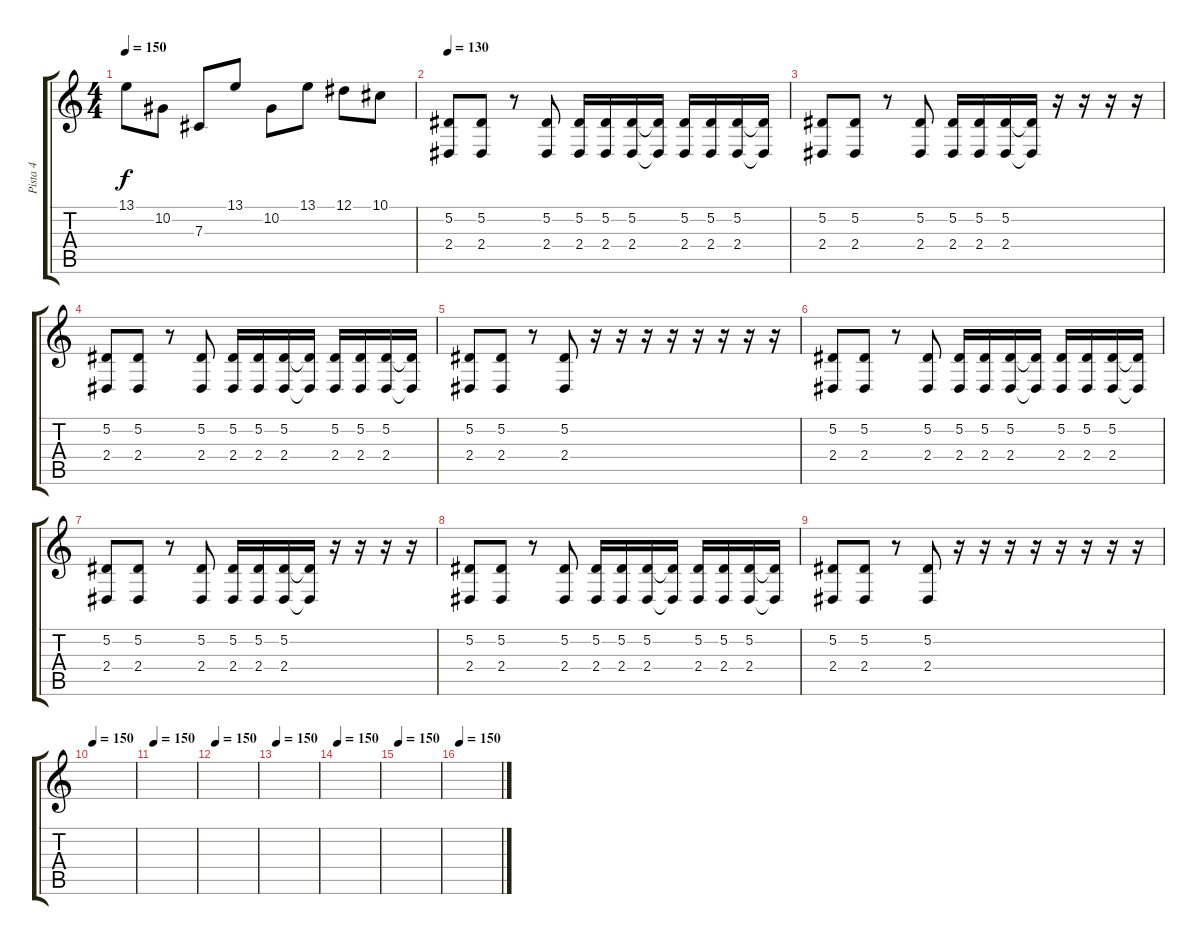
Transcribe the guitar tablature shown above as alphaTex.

\track ("Pista 4" "Pista 4") {instrument stringensemble1}
\staff {score tabs}
\tuning (Eb4 Bb3 Gb3 Db3 Ab2 Eb2) {hide}
\ts (4 4)
\tempo 150
\clef g2
\ks c
13.1.8{dy f} 10.2.8 7.3.8 13.1.8 10.2.8 13.1.8 12.1.8 10.1.8 |
\tempo 130
(5.2 2.4).8 (5.2 2.4).8 r.8 (5.2 2.4).8 (5.2 2.4).16 (5.2 2.4).16 (5.2 2.4).16 (5.2{t} 2.4{t}).16 (5.2 2.4).16 (5.2 2.4).16 (5.2 2.4).16 (5.2{t} 2.4{t}).16 |
(5.2 2.4).8 (5.2 2.4).8 r.8 (5.2 2.4).8 (5.2 2.4).16 (5.2 2.4).16 (5.2 2.4).16 (5.2{t} 2.4{t}).16 r.16 r.16 r.16 r.16 |
(5.2 2.4).8 (5.2 2.4).8 r.8 (5.2 2.4).8 (5.2 2.4).16 (5.2 2.4).16 (5.2 2.4).16 (5.2{t} 2.4{t}).16 (5.2 2.4).16 (5.2 2.4).16 (5.2 2.4).16 (5.2{t} 2.4{t}).16 |
(5.2 2.4).8 (5.2 2.4).8 r.8 (5.2 2.4).8 r.16 r.16 r.16 r.16 r.16 r.16 r.16 r.16 |
(5.2 2.4).8 (5.2 2.4).8 r.8 (5.2 2.4).8 (5.2 2.4).16 (5.2 2.4).16 (5.2 2.4).16 (5.2{t} 2.4{t}).16 (5.2 2.4).16 (5.2 2.4).16 (5.2 2.4).16 (5.2{t} 2.4{t}).16 |
(5.2 2.4).8 (5.2 2.4).8 r.8 (5.2 2.4).8 (5.2 2.4).16 (5.2 2.4).16 (5.2 2.4).16 (5.2{t} 2.4{t}).16 r.16 r.16 r.16 r.16 |
(5.2 2.4).8 (5.2 2.4).8 r.8 (5.2 2.4).8 (5.2 2.4).16 (5.2 2.4).16 (5.2 2.4).16 (5.2{t} 2.4{t}).16 (5.2 2.4).16 (5.2 2.4).16 (5.2 2.4).16 (5.2{t} 2.4{t}).16 |
(5.2 2.4).8 (5.2 2.4).8 r.8 (5.2 2.4).8 r.16 r.16 r.16 r.16 r.16 r.16 r.16 r.16 |
\tempo 150
|
\tempo 150
|
\tempo 150
|
\tempo 150
|
\tempo 150
|
\tempo 150
|
\tempo 150
